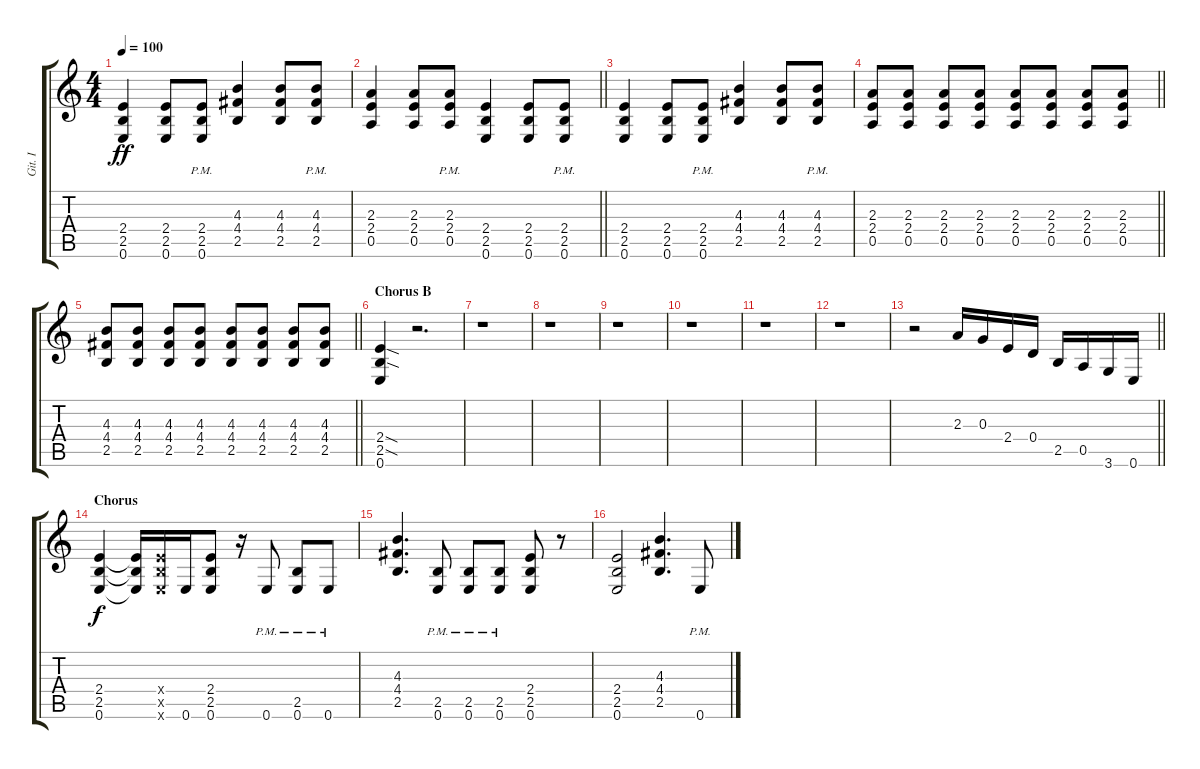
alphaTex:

\track ("Git. I" "Git. I") {instrument overdrivenguitar}
\staff {score tabs}
\tuning (E4 B3 G3 D3 A2 E2) {hide}
\ts (4 4)
\tempo 100
\clef g2
\ks c
(2.4 2.5 0.6).4{dy ff} (2.4 2.5 0.6).8 (2.4{pm} 2.5{pm} 0.6{pm}).8 (4.3 4.4 2.5).4 (4.3 4.4 2.5).8 (4.3{pm} 4.4{pm} 2.5{pm}).8 |
\barLineRight lightlight
(2.3 2.4 0.5).4 (2.3 2.4 0.5).8 (2.3{pm} 2.4{pm} 0.5{pm}).8 (2.4 2.5 0.6).4 (2.4 2.5 0.6).8 (2.4{pm} 2.5{pm} 0.6{pm}).8 |
(2.4 2.5 0.6).4 (2.4 2.5 0.6).8 (2.4{pm} 2.5{pm} 0.6{pm}).8 (4.3 4.4 2.5).4 (4.3 4.4 2.5).8 (4.3{pm} 4.4{pm} 2.5{pm}).8 |
\barLineRight lightlight
(2.3 2.4 0.5).8 (2.3 2.4 0.5).8 (2.3 2.4 0.5).8 (2.3 2.4 0.5).8 (2.3 2.4 0.5).8 (2.3 2.4 0.5).8 (2.3 2.4 0.5).8 (2.3 2.4 0.5).8 |
\barLineRight lightlight
(4.3 4.4 2.5).8 (4.3 4.4 2.5).8 (4.3 4.4 2.5).8 (4.3 4.4 2.5).8 (4.3 4.4 2.5).8 (4.3 4.4 2.5).8 (4.3 4.4 2.5).8 (4.3 4.4 2.5).8 |
\section ("" "Chorus B")
(2.4{sod} 2.5{sod} 0.6).4 r.2{d} |
r.1 |
r.1 |
r.1 |
r.1 |
r.1 |
r.1 |
\barLineRight lightlight
r.2 2.3.16 0.3.16 2.4.16 0.4.16 2.5.16 0.5.16 3.6.16 0.6.16 |
\section ("" "Chorus")
(2.4 2.5 0.6).4{dy f} (2.4{t} 2.5{t} 0.6{t}).16 (2.4{x} 2.5{x} 0.6{x}).16 0.6.16 (2.4 2.5 0.6).8 r.16 0.6{pm}.8 (2.5{pm} 0.6{pm}).8 0.6{pm}.8 |
(4.3 4.4 2.5).4{d} (2.5{pm} 0.6{pm}).8 (2.5{pm} 0.6{pm}).8 (2.5{pm} 0.6{pm}).8 (2.4 2.5 0.6).8 r.8 |
(2.4 2.5 0.6).2 (4.3 4.4 2.5).4{d} 0.6{pm}.8
